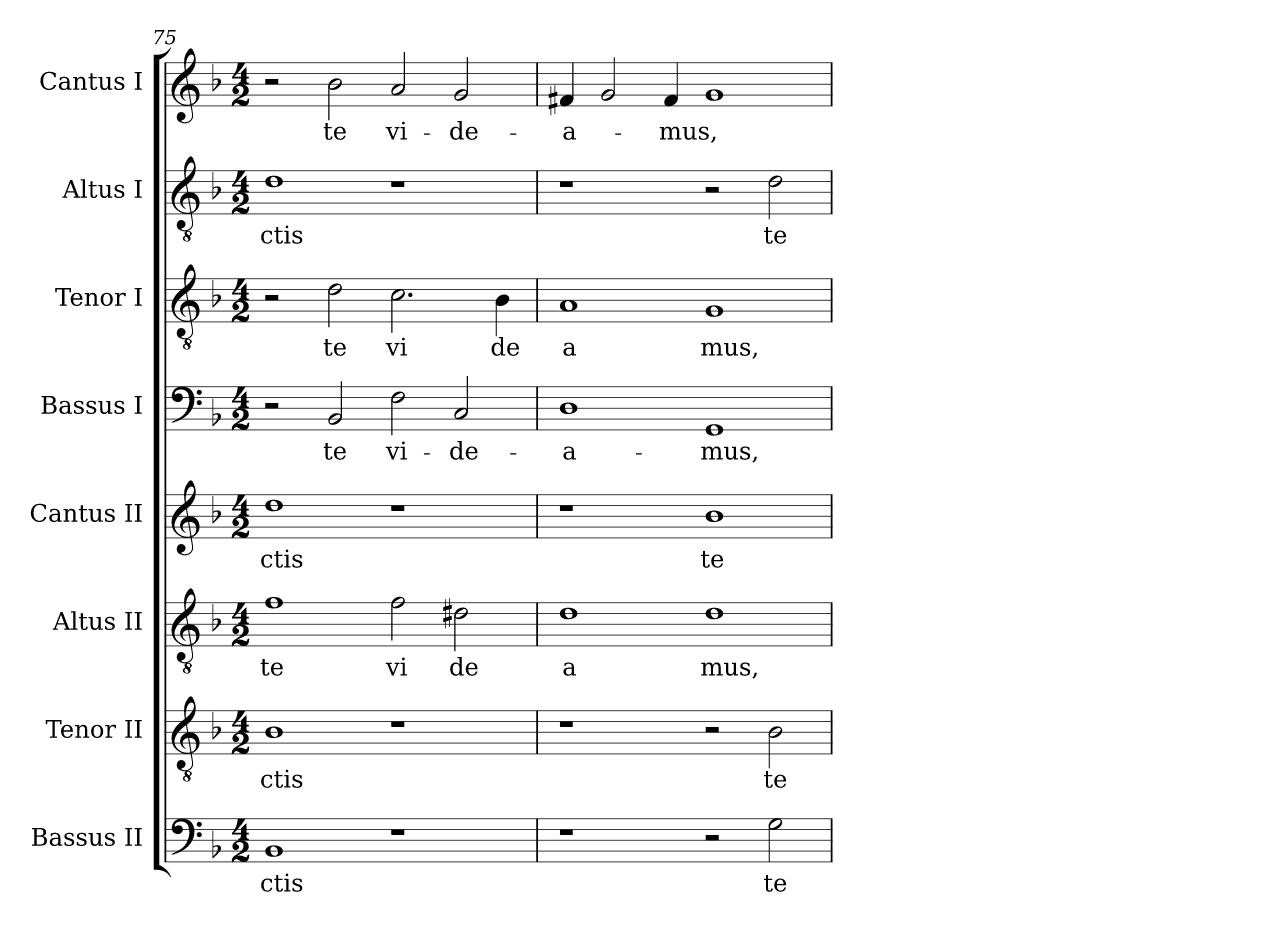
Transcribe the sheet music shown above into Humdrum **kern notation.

**kern	**text	**kern	**text	**kern	**text	**kern	**text	**kern	**text	**kern	**text	**kern	**text	**kern	**text
*part8	*part8	*part7	*part7	*part6	*part6	*part5	*part5	*part4	*part4	*part3	*part3	*part2	*part2	*part1	*part1
*staff8	*staff8	*staff7	*staff7	*staff6	*staff6	*staff5	*staff5	*staff4	*staff4	*staff3	*staff3	*staff2	*staff2	*staff1	*staff1
*I"Bassus II	*	*I"Tenor II	*	*I"Altus II	*	*I"Cantus II	*	*I"Bassus I	*	*I"Tenor I	*	*I"Altus I	*	*I"Cantus I	*
*clefF4	*	*clefGv2	*	*clefGv2	*	*clefG2	*	*clefF4	*	*clefGv2	*	*clefGv2	*	*clefG2	*
*ITrd-3c-5	*	*ITrd-3c-5	*	*ITrd-3c-5	*	*	*	*ITrd-3c-5	*	*ITrd-3c-5	*	*ITrd-3c-5	*	*	*
*k[b-e-]	*	*k[b-e-]	*	*k[b-e-]	*	*k[b-]	*	*k[b-e-]	*	*k[b-e-]	*	*k[b-e-]	*	*k[b-]	*
*B-:	*	*B-:	*	*B-:	*	*F:	*	*B-:	*	*B-:	*	*B-:	*	*F:	*
*M4/2	*	*M4/2	*	*M4/2	*	*M4/2	*	*M4/2	*	*M4/2	*	*M4/2	*	*M4/2	*
=75	=75	=75	=75	=75	=75	=75	=75	=75	=75	=75	=75	=75	=75	=75	=75
!	!LO:LY:b:cj	!	!LO:LY:b:cj	!	!LO:LY:b:cj	!	!LO:LY:b:cj	!	!	!	!	!	!LO:LY:b:cj	!	!
1E-	ctis	1e-	ctis	1b-	te	1dd	ctis	2r	.	2r	.	1g	ctis	2r	.
!	!	!	!	!	!	!	!	!	!LO:LY:b:cj	!	!LO:LY:b:cj	!	!	!	!LO:LY:b:cj
.	.	.	.	.	.	.	.	2E-/	te	2g\	te	.	.	2b-\	te
!	!	!	!	!	!LO:LY:b:cj	!	!	!	!LO:LY:b:cj	!	!LO:LY:b:cj	!	!	!	!LO:LY:b:cj
1r	.	1r	.	2b-\	vi	1r	.	2B-\	vi-	2.f\	vi	1r	.	2a/	vi-
!	!	!	!	!	!LO:LY:b:cj	!	!	!	!LO:LY:b:cj	!	!	!	!	!	!LO:LY:b:cj
.	.	.	.	2g#X\	de	.	.	2F/	-de-	.	.	.	.	2g/	-de-
!	!	!	!	!	!	!	!	!	!	!	!LO:LY:b:cj	!	!	!	!
.	.	.	.	.	.	.	.	.	.	4e-\	de	.	.	.	.
=76	=76	=76	=76	=76	=76	=76	=76	=76	=76	=76	=76	=76	=76	=76	=76
!	!	!	!	!	!LO:LY:b:cj	!	!	!	!LO:LY:b:cj	!	!LO:LY:b:cj	!	!	!	!LO:LY:b:cj
1r	.	1r	.	1g	a	1r	.	1G	-a-	1d	a	1r	.	4f#X/	-a-
.	.	.	.	.	.	.	.	.	.	.	.	.	.	2g/	.
!	!	!	!	!	!	!	!	!	!	!	!	!	!	!	!LO:LY:b
.	.	.	.	.	.	.	.	.	.	.	.	.	.	4f#/	-mus,
!	!	!	!	!	!LO:LY:b:cj	!	!LO:LY:b:cj	!	!LO:LY:b:cj	!	!LO:LY:b:cj	!	!	!	!
2r	.	2r	.	1g	mus,	1b-	te	1C	-mus,	1c	mus,	2r	.	1g	.
!	!LO:LY:b:cj	!	!LO:LY:b:cj	!	!	!	!	!	!	!	!	!	!LO:LY:b:cj	!	!
2c\	te	2e-\	te	.	.	.	.	.	.	.	.	2g\	te	.	.
=	=	=	=	=	=	=	=	=	=	=	=	=	=	=	=
*-	*-	*-	*-	*-	*-	*-	*-	*-	*-	*-	*-	*-	*-	*-	*-
